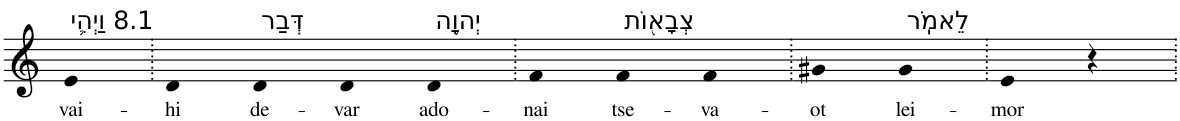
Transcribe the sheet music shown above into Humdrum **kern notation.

**kern	**text
*part1	*part1
*staff1	*staff1
*I"Piano	*
*I'Pno	*
*clefG2	*
*k[]	*
=1	=1
!LO:TX:a:t=8.1 וַיְהִ֛י	!
!	!LO:LY:b
4e	vai-
=2.	=2.
!	!LO:LY:b
4d	-hi
!LO:TX:a:t=דְּבַר	!
!	!LO:LY:b
4d	de-
!	!LO:LY:b
4d	-var
!LO:TX:a:t=יְהוָ֥ה	!
!	!LO:LY:b
4d	ado-
=3.	=3.
!	!LO:LY:b
4f	-nai
!LO:TX:a:t=צְבָא֖וֹת	!
!	!LO:LY:b
4f	tse-
!	!LO:LY:b
4f	-va-
=4.	=4.
!	!LO:LY:b
4g#X	-ot
!LO:TX:a:t=לֵאמֹֽר	!
!	!LO:LY:b
4g#	lei-
=5.	=5.
!	!LO:LY:b
4e	-mor
4r	.
=.	=.
*-	*-
